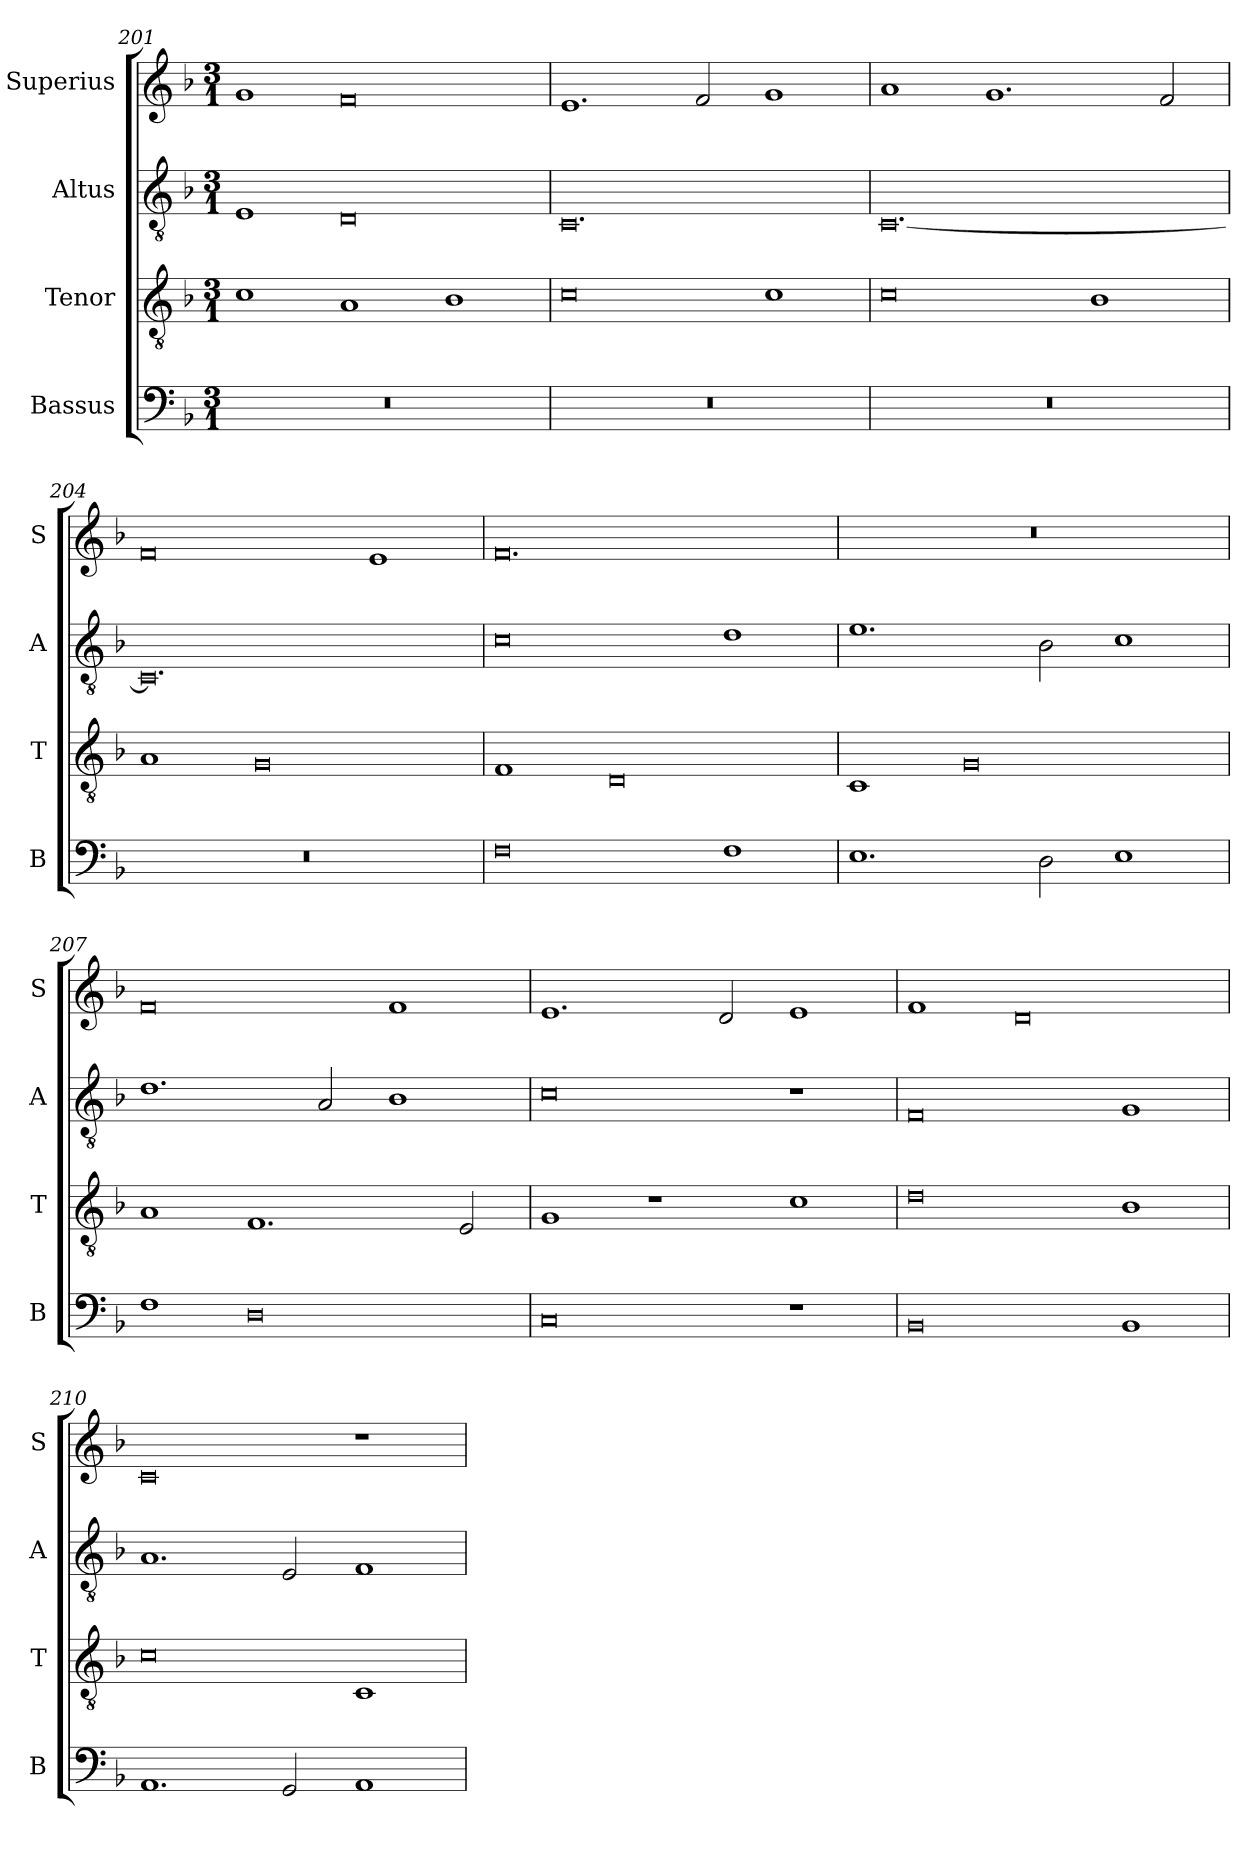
**kern	**kern	**kern	**kern
*part4	*part3	*part2	*part1
*staff4	*staff3	*staff2	*staff1
*I"Bassus	*I"Tenor	*I"Altus	*I"Superius
*I'B	*I'T	*I'A	*I'S
*clefF4	*clefGv2	*clefGv2	*clefG2
*k[b-]	*k[b-]	*k[b-]	*k[b-]
*M3/1	*M3/1	*M3/1	*M3/1
=201	=201	=201	=201
0.r	1c	1E	1g
.	1A	0D	0f
.	1B-	.	.
=202	=202	=202	=202
0.r	0c	0.C	1.e
.	.	.	2f/
.	1c	.	1g
=203	=203	=203	=203
0.r	0c	[0.C	1a
.	.	.	1.g
.	1B-	.	.
.	.	.	2f/
=204	=204	=204	=204
0.r	1A	0.C]	0f
.	0G	.	.
.	.	.	1e
=205	=205	=205	=205
0F	1F	0c	0.f
.	0D	.	.
1F	.	1d	.
=206	=206	=206	=206
1.E	1C	1.e	0.r
.	0G	.	.
2D\	.	2B-\	.
1E	.	1c	.
=207	=207	=207	=207
1F	1A	1.d	0f
0D	1.F	.	.
.	.	2A/	.
.	.	1B-	1f
.	2E/	.	.
=208	=208	=208	=208
0C	1G	0c	1.e
.	1r	.	.
.	.	.	2d/
1r	1c	1r	1e
=209	=209	=209	=209
0BB-	0d	0F	1f
.	.	.	0d
1BB-	1B-	1G	.
=210	=210	=210	=210
1.AA	0c	1.A	0c
2GG/	.	2E/	.
1AA	1C	1F	1r
=	=	=	=
*-	*-	*-	*-
